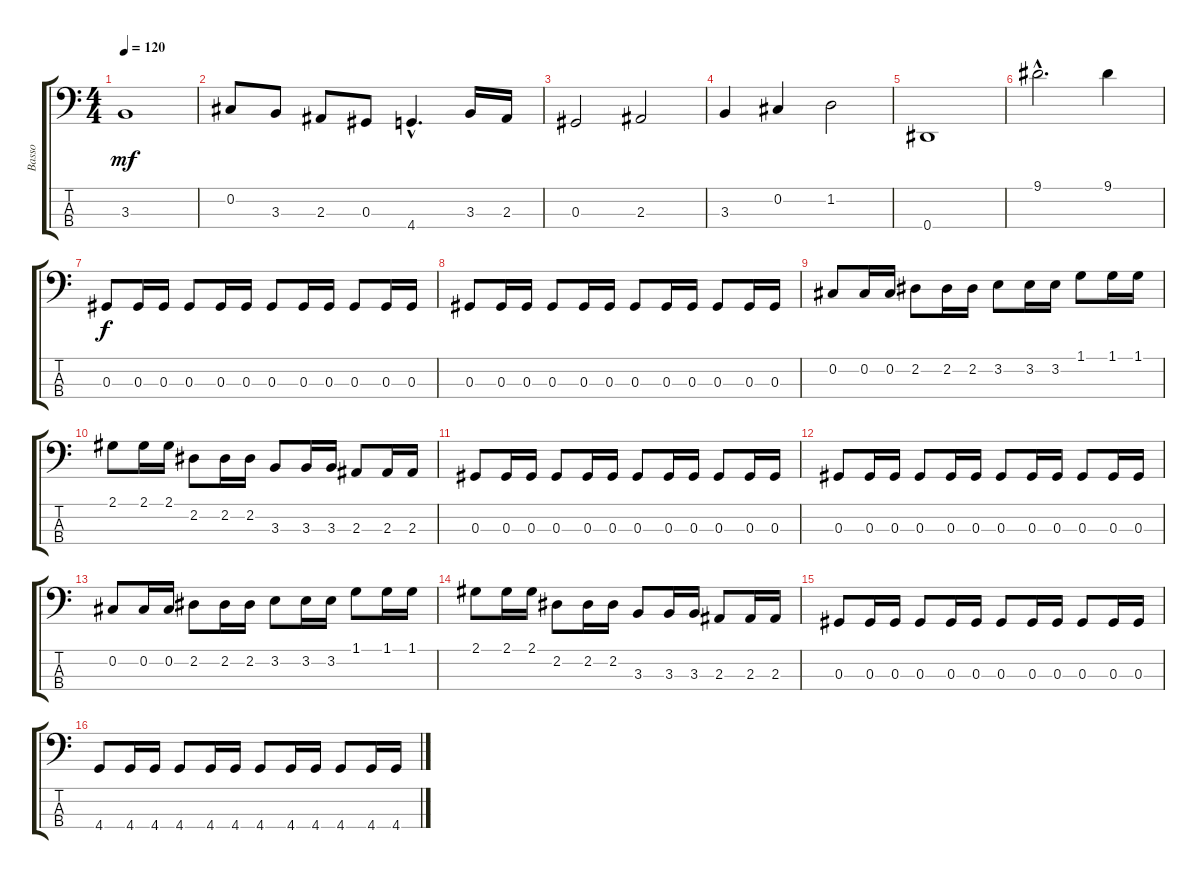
\track ("Basso" "Basso") {instrument electricbassfinger}
\staff {score tabs}
\tuning (Gb2 Db2 Ab1 Eb1) {hide}
\ts (4 4)
\tempo 120
\clef f4
\ks c
3.3.1{dy mf} |
0.2.8 3.3.8 2.3.8 0.3.8 4.4{hac}.4{d} 3.3.16 2.3.16 |
0.3.2 2.3.2 |
3.3.4 0.2.4 1.2.2 |
0.4.1 |
9.1{hac}.2{d} 9.1.4 |
0.3.8{dy f} 0.3.16 0.3.16 0.3.8 0.3.16 0.3.16 0.3.8 0.3.16 0.3.16 0.3.8 0.3.16 0.3.16 |
0.3.8 0.3.16 0.3.16 0.3.8 0.3.16 0.3.16 0.3.8 0.3.16 0.3.16 0.3.8 0.3.16 0.3.16 |
0.2.8 0.2.16 0.2.16 2.2.8 2.2.16 2.2.16 3.2.8 3.2.16 3.2.16 1.1.8 1.1.16 1.1.16 |
2.1.8 2.1.16 2.1.16 2.2.8 2.2.16 2.2.16 3.3.8 3.3.16 3.3.16 2.3.8 2.3.16 2.3.16 |
0.3.8 0.3.16 0.3.16 0.3.8 0.3.16 0.3.16 0.3.8 0.3.16 0.3.16 0.3.8 0.3.16 0.3.16 |
0.3.8 0.3.16 0.3.16 0.3.8 0.3.16 0.3.16 0.3.8 0.3.16 0.3.16 0.3.8 0.3.16 0.3.16 |
0.2.8 0.2.16 0.2.16 2.2.8 2.2.16 2.2.16 3.2.8 3.2.16 3.2.16 1.1.8 1.1.16 1.1.16 |
2.1.8 2.1.16 2.1.16 2.2.8 2.2.16 2.2.16 3.3.8 3.3.16 3.3.16 2.3.8 2.3.16 2.3.16 |
0.3.8 0.3.16 0.3.16 0.3.8 0.3.16 0.3.16 0.3.8 0.3.16 0.3.16 0.3.8 0.3.16 0.3.16 |
4.4.8 4.4.16 4.4.16 4.4.8 4.4.16 4.4.16 4.4.8 4.4.16 4.4.16 4.4.8 4.4.16 4.4.16
